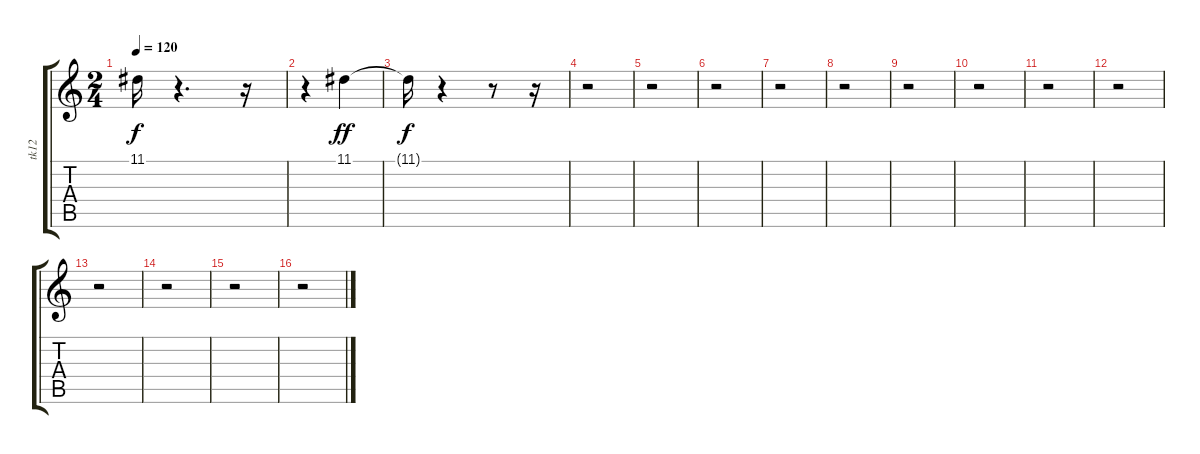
\track ("tk12" "tk12") {instrument lead1square}
\staff {score tabs}
\tuning (E4 B3 G3 D3 A2 E2) {hide}
\ts (2 4)
\tempo 120
\clef g2
\ks c
11.1{t}.16{dy f} r.4{d} r.16 |
r.4 11.1.4{dy ff} |
11.1{t}.16{dy f} r.4 r.8 r.16 |
r.2 |
r.2 |
r.2 |
r.2 |
r.2 |
r.2 |
r.2 |
r.2 |
r.2 |
r.2 |
r.2 |
r.2 |
r.2
